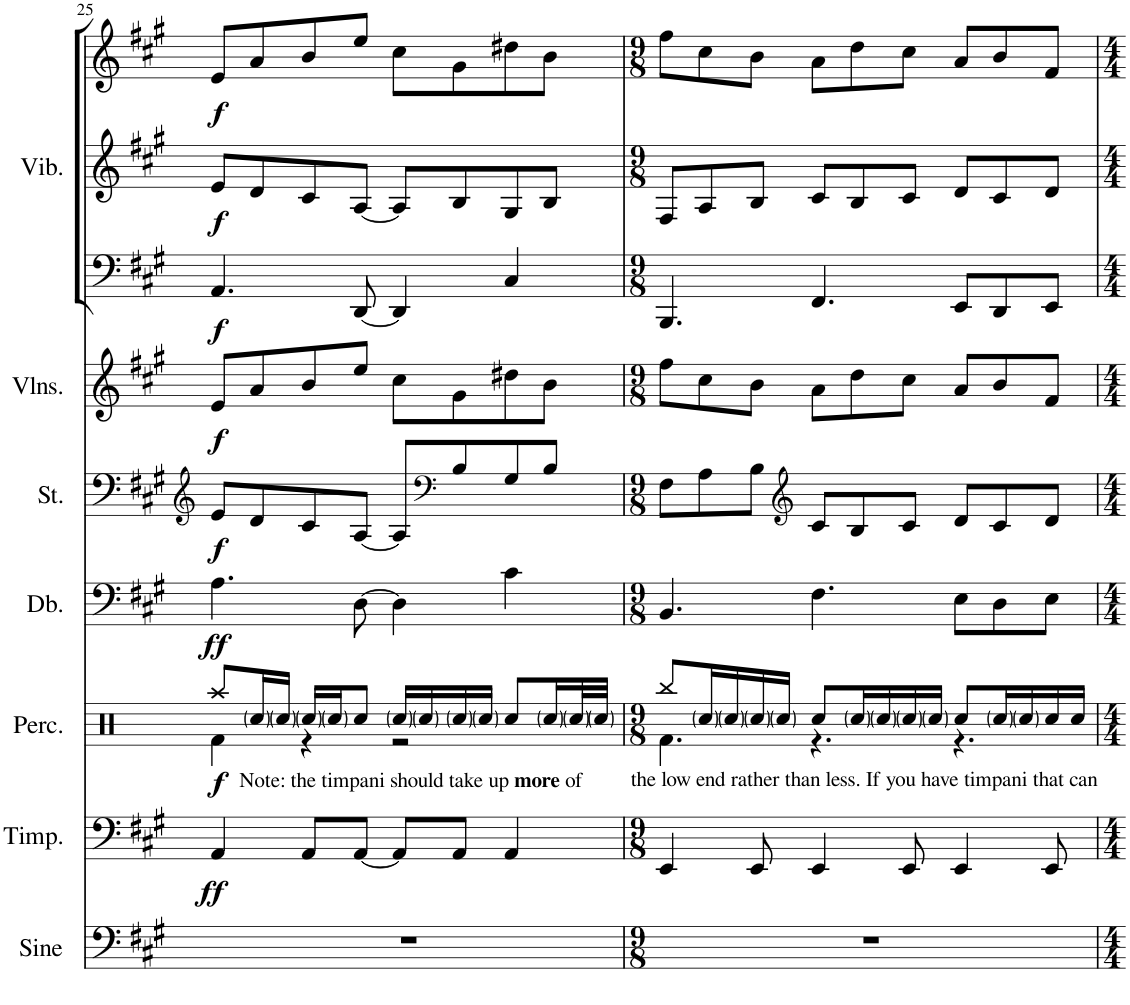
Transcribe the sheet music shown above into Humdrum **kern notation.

**kern	**kern	**dynam	**kern	**dynam	**kern	**dynam	**kern	**dynam	**kern	**dynam	**kern	**kern	**kern	**dynam
*part7	*part6	*part6	*part5	*part5	*part4	*part4	*part3	*part3	*part2	*part2	*part1	*part1	*part1	*part1
*staff9	*staff8	*staff8	*staff7	*staff7	*staff6	*staff6	*staff5	*staff5	*staff4	*staff4	*staff3	*staff2	*staff1	*staff1/2/3
*I"Sine Wave	*I"Timpani	*	*I"Percussion	*	*I"Double Bass	*	*I"Strings	*	*I"Violins	*	*I"Vibraphone	*	*	*
*I'Sine	*I'Timp.	*	*I'Perc.	*	*I'Db.	*	*I'St.	*	*I'Vlns.	*	*I'Vib.	*	*	*
!!LO:PB:g=z
*clefF4	*clefF4	*	*clefX	*	*clefF4	*	*clefG2	*	*clefG2	*	*clefF4	*clefG2	*clefG2	*
*	*	*	*	*	*Trd7c12	*	*	*	*	*	*	*	*	*
*k[f#c#g#]	*k[f#c#g#]	*	*k[]	*	*k[f#c#g#]	*	*k[f#c#g#]	*	*k[f#c#g#]	*	*k[f#c#g#]	*k[f#c#g#]	*k[f#c#g#]	*
*M4/4	*M4/4	*	*M4/4	*	*M4/4	*	*M4/4	*	*M4/4	*	*M4/4	*M4/4	*M4/4	*
=25	=25	=25	=25	=25	=25	=25	=25	=25	=25	=25	=25	=25	=25	=25
*	*	*	*^	*	*	*	*	*	*	*	*	*	*	*
!	!LO:TX:a:t=Note&colon; the timpani should take up	!	!	!	!	!	!	!	!	!	!	!	!	!	!
!	!LO:TX:a:B:t=more	!	!	!	!	!	!	!	!	!	!	!	!	!	!
!	!LO:TX:a:t=of	!	!	!	!	!	!	!	!	!	!	!	!	!	!
!	!	!LO:DY:b	!	!	!LO:DY:b	!	!LO:DY:b	!	!LO:DY:b	!	!LO:DY:b	!	!	!	!LO:DY:b=3
!	!	!	!	!	!	!	!	!	!	!	!	!	!	!	!LO:DY:n=1:b=2
!	!	!	!	!	!	!	!	!	!	!	!	!	!	!	!LO:DY:n=2:b
1r	4AA/	ff	8Raa/L	4Rf\	f	4.A\	ff	8e/L	f	8e/L	f	4.AA/	8e/L	8e/L	f f f
.	.	.	16Rcc/L	.	.	.	.	8d/	.	8a/	.	.	8d/	8a/	.
.	.	.	16Rcc/JJ	.	.	.	.	.	.	.	.	.	.	.	.
.	8AA/L	.	16Rcc/LL	4r	.	.	.	8c#/	.	8b/	.	.	8c#/	8b/	.
.	.	.	16Rcc/J	.	.	.	.	.	.	.	.	.	.	.	.
.	[8AA/J	.	8Rcc/J	.	.	[8D\	.	[8A/J	.	8ee/J	.	[8DD/	[8A/J	8ee/J	.
.	8AA/L]	.	16Rcc/LL	2r	.	4D\]	.	8A/L]	.	8cc#\L	.	4DD/]	8A/L]	8cc#\L	.
.	.	.	16Rcc/	.	.	.	.	.	.	.	.	.	.	.	.
*	*	*	*	*	*	*	*	*clefF4	*	*	*	*	*	*	*
.	8AA/J	.	16Rcc/	.	.	.	.	8B/	.	8g#\	.	.	8B/	8g#\	.
.	.	.	16Rcc/JJ	.	.	.	.	.	.	.	.	.	.	.	.
.	4AA/	.	8Rcc/L	.	.	4c#\	.	8G#/	.	8dd#X\	.	4C#/	8G#/	8dd#X\	.
.	.	.	16Rcc/L	.	.	.	.	8B/J	.	8b\J	.	.	8B/J	8b\J	.
.	.	.	32Rcc/L	.	.	.	.	.	.	.	.	.	.	.	.
.	.	.	32Rcc/JJJ	.	.	.	.	.	.	.	.	.	.	.	.
=26	=26	=26	=26	=26	=26	=26	=26	=26	=26	=26	=26	=26	=26	=26	=26
*M9/8	*M9/8	*	*M9/8	*	*	*M9/8	*	*M9/8	*	*M9/8	*	*M9/8	*M9/8	*M9/8	*
!	!LO:TX:a:t=the low end rather than less. If you have timpani that can	!	!	!	!	!	!	!	!	!	!	!	!	!	!
8%9r	4EE/	.	8Rbb/L	4.Rf\	.	4.BB/	.	8F#\L	.	8ff#\L	.	4.BBB/	8F#/L	8ff#\L	.
.	.	.	16Rcc/L	.	.	.	.	8A\	.	8cc#\	.	.	8A/	8cc#\	.
.	.	.	16Rcc/	.	.	.	.	.	.	.	.	.	.	.	.
.	8EE/	.	16Rcc/	.	.	.	.	8B\J	.	8b\J	.	.	8B/J	8b\J	.
.	.	.	16Rcc/JJ	.	.	.	.	.	.	.	.	.	.	.	.
*	*	*	*	*	*	*	*	*clefG2	*	*	*	*	*	*	*
.	4EE/	.	8Rcc/L	4.r	.	4.F#\	.	8c#/L	.	8a\L	.	4.FF#/	8c#/L	8a\L	.
.	.	.	16Rcc/L	.	.	.	.	8B/	.	8dd\	.	.	8B/	8dd\	.
.	.	.	16Rcc/	.	.	.	.	.	.	.	.	.	.	.	.
.	8EE/	.	16Rcc/	.	.	.	.	8c#/J	.	8cc#\J	.	.	8c#/J	8cc#\J	.
.	.	.	16Rcc/JJ	.	.	.	.	.	.	.	.	.	.	.	.
.	4EE/	.	8Rcc/L	4.r	.	8E\L	.	8d/L	.	8a/L	.	8EE/L	8d/L	8a/L	.
.	.	.	16Rcc/L	.	.	8D\	.	8c#/	.	8b/	.	8DD/	8c#/	8b/	.
.	.	.	16Rcc/	.	.	.	.	.	.	.	.	.	.	.	.
.	8EE/	.	16Rcc/	.	.	8E\J	.	8d/J	.	8f#/J	.	8EE/J	8d/J	8f#/J	.
.	.	.	16Rcc/JJ	.	.	.	.	.	.	.	.	.	.	.	.
*	*	*	*v	*v	*	*	*	*	*	*	*	*	*	*	*
=	=	=	=	=	=	=	=	=	=	=	=	=	=	=
*-	*-	*-	*-	*-	*-	*-	*-	*-	*-	*-	*-	*-	*-	*-
